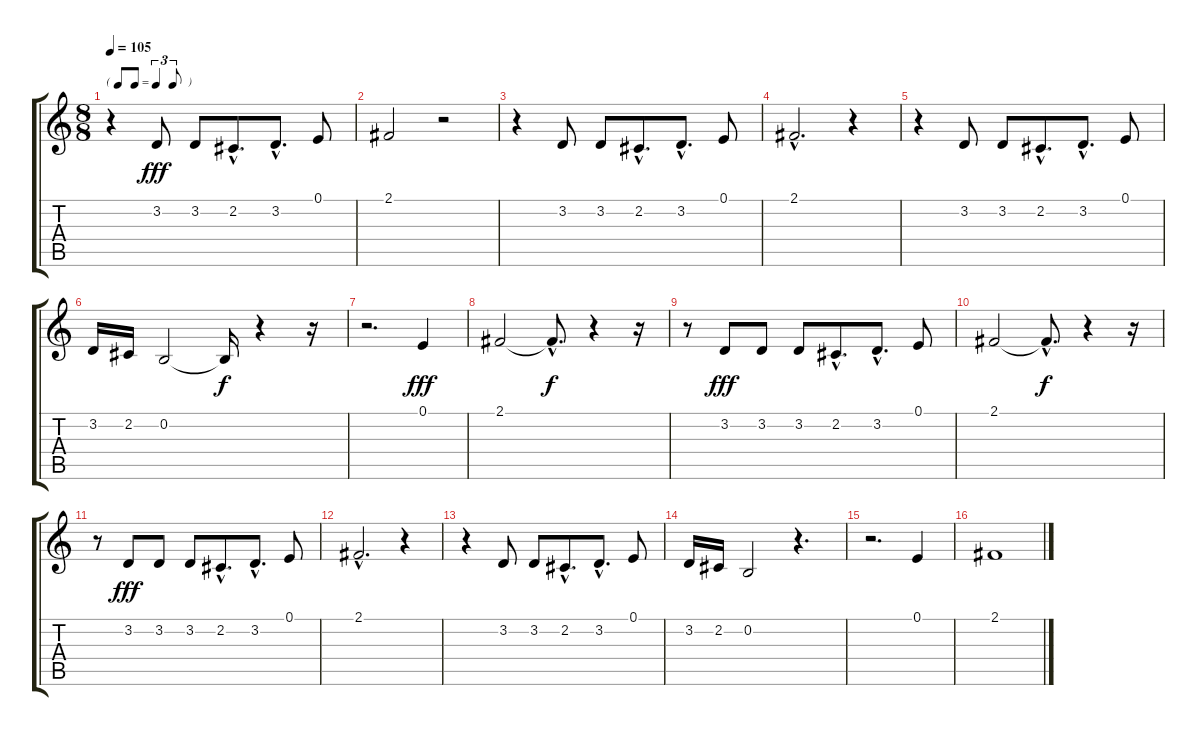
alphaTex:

\track "" {instrument sitar}
\staff {score tabs}
\tuning (E4 B3 G3 D3 A2 E2) {hide}
\ts (8 8)
\tf triplet8th
\tempo 105
\clef g2
\ks c
r.4{dy f} 3.2.8{dy fff} 3.2.8 2.2{hac}.8{d} 3.2{hac}.8{d} 0.1.8 |
2.1.2 r.2 |
r.4 3.2.8 3.2.8 2.2{hac}.8{d} 3.2{hac}.8{d} 0.1.8 |
2.1{hac}.2{d} r.4 |
r.4 3.2.8 3.2.8 2.2{hac}.8{d} 3.2{hac}.8{d} 0.1.8 |
3.2.16 2.2.16 0.2.2 0.2{t}.16{dy f} r.4 r.16 |
r.2{d} 0.1.4{dy fff} |
2.1.2 2.1{hac t}.8{d dy f} r.4 r.16 |
r.8 3.2.8{dy fff} 3.2.8 3.2.8 2.2{hac}.8{d} 3.2{hac}.8{d} 0.1.8 |
2.1.2 2.1{hac t}.8{d dy f} r.4 r.16 |
r.8 3.2.8{dy fff} 3.2.8 3.2.8 2.2{hac}.8{d} 3.2{hac}.8{d} 0.1.8 |
2.1{hac}.2{d} r.4 |
r.4 3.2.8 3.2.8 2.2{hac}.8{d} 3.2{hac}.8{d} 0.1.8 |
3.2.16 2.2.16 0.2.2 r.4{d} |
r.2{d} 0.1.4 |
2.1.1
